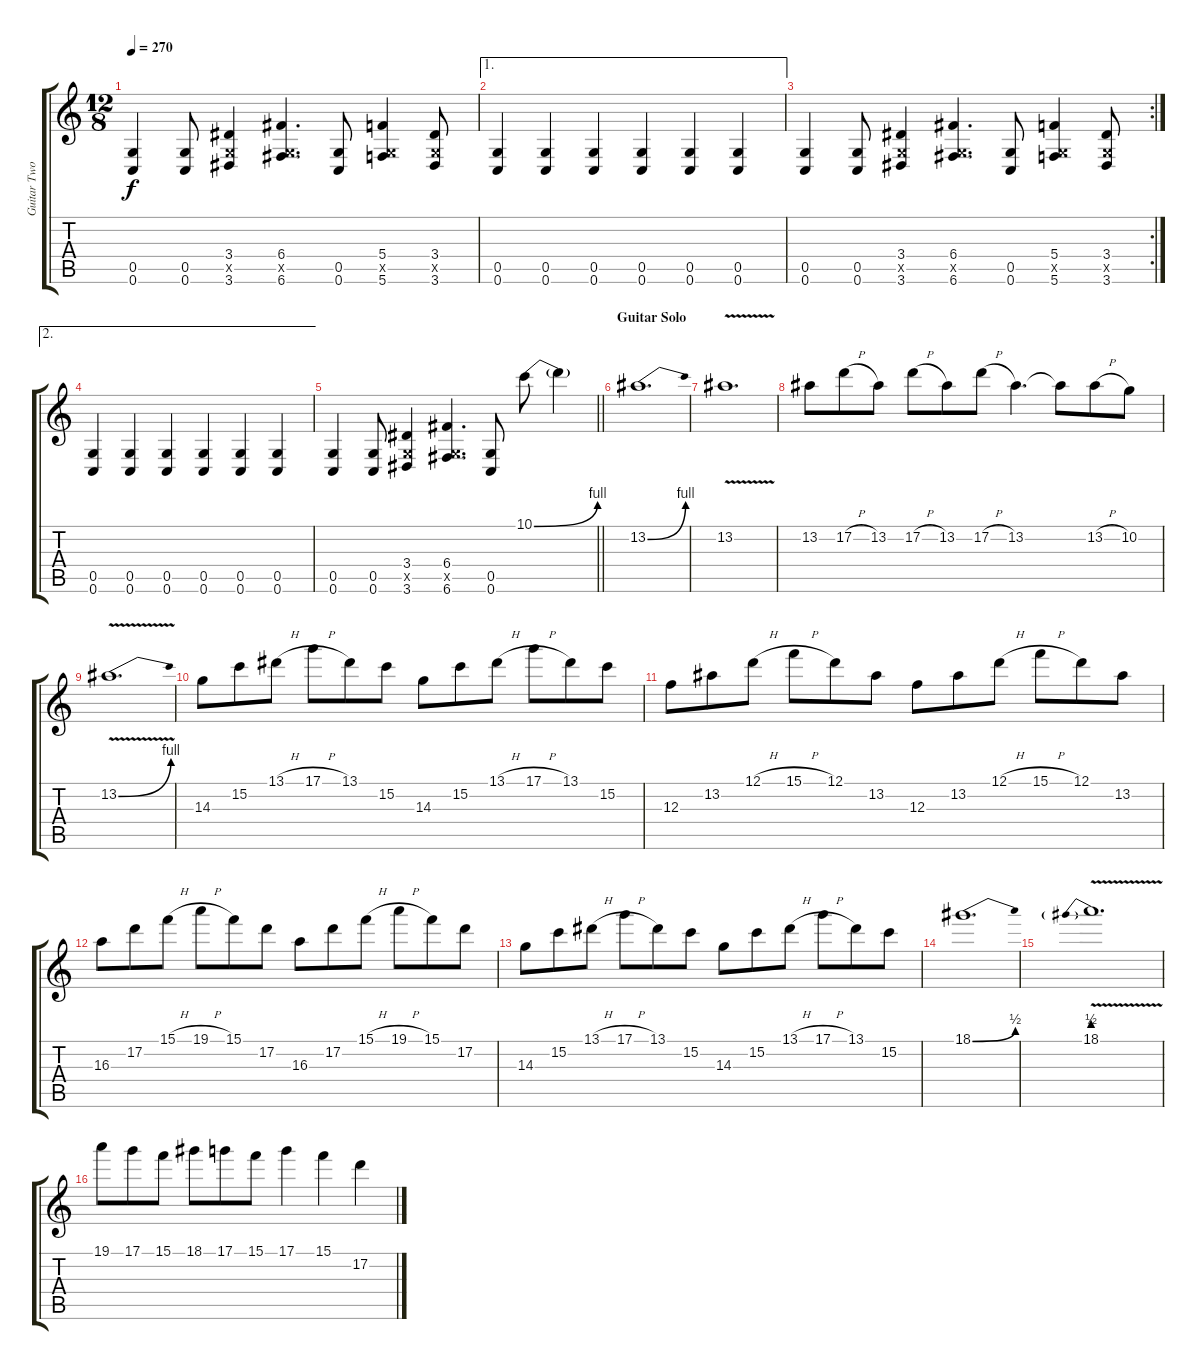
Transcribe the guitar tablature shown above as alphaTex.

\track ("Guitar Two" "Guitar Two") {instrument overdrivenguitar}
\staff {score tabs}
\tuning (D4 A3 F3 C3 G2 C2) {hide}
\ts (12 8)
\tempo 270
\clef g2
\ks c
(0.5 0.6).4{dy f} (0.5 0.6).8 (3.4 0.5{x} 3.6).4 (6.4 0.5{x} 6.6).4{d} (0.5 0.6).8 (5.4 0.5{x} 5.6).4 (3.4 0.5{x} 3.6).8 |
\ae 1
(0.5 0.6).4 (0.5 0.6).4 (0.5 0.6).4 (0.5 0.6).4 (0.5 0.6).4 (0.5 0.6).4 |
\rc 2
(0.5 0.6).4 (0.5 0.6).8 (3.4 0.5{x} 3.6).4 (6.4 0.5{x} 6.6).4{d} (0.5 0.6).8 (5.4 0.5{x} 5.6).4 (3.4 0.5{x} 3.6).8 |
\ae 2
(0.5 0.6).4 (0.5 0.6).4 (0.5 0.6).4 (0.5 0.6).4 (0.5 0.6).4 (0.5 0.6).4 |
\barLineRight lightlight
(0.5 0.6).4 (0.5 0.6).8 (3.4 0.5{x} 3.6).4 (6.4 0.5{x} 6.6).4{d} (0.5 0.6).8 10.1{be (bend 0 0 60 4)}.8 10.1{t}.4 |
\section ("" "Guitar Solo")
13.2{be (bend 0 0 60 4)}.1{d} |
13.2{v}.1{d} |
13.2.8 17.2{h}.8 13.2.8 17.2{h}.8 13.2.8 17.2{h}.8 13.2.4{d} 13.2{t}.8 13.2{h}.8 10.2.8 |
13.2{be (bend 0 0 60 4) v}.1{d} |
14.3.8 15.2.8 13.1{h}.8 17.1{h}.8 13.1.8 15.2.8 14.3.8 15.2.8 13.1{h}.8 17.1{h}.8 13.1.8 15.2.8 |
12.3.8 13.2.8 12.1{h}.8 15.1{h}.8 12.1.8 13.2.8 12.3.8 13.2.8 12.1{h}.8 15.1{h}.8 12.1.8 13.2.8 |
16.3.8 17.2.8 15.1{h}.8 19.1{h}.8 15.1.8 17.2.8 16.3.8 17.2.8 15.1{h}.8 19.1{h}.8 15.1.8 17.2.8 |
14.3.8 15.2.8 13.1{h}.8 17.1{h}.8 13.1.8 15.2.8 14.3.8 15.2.8 13.1{h}.8 17.1{h}.8 13.1.8 15.2.8 |
18.1{be (bend 0 0 60 2)}.1{d} |
18.1{be (prebend 0 2 60 2) v}.1{d} |
19.1.8 17.1.8 15.1.8 18.1.8 17.1.8 15.1.8 17.1.4 15.1.4 17.2.4
